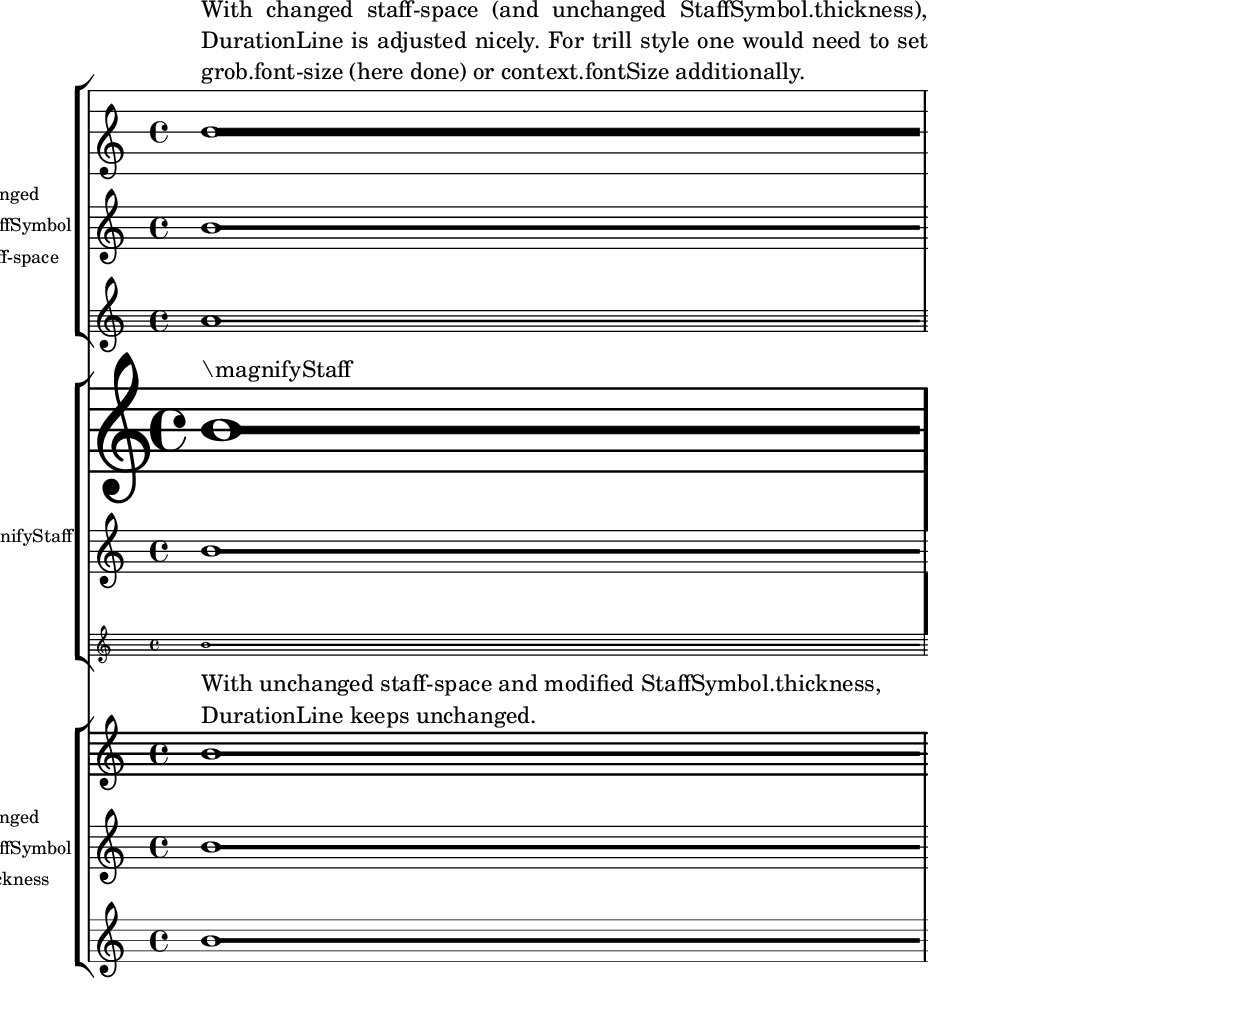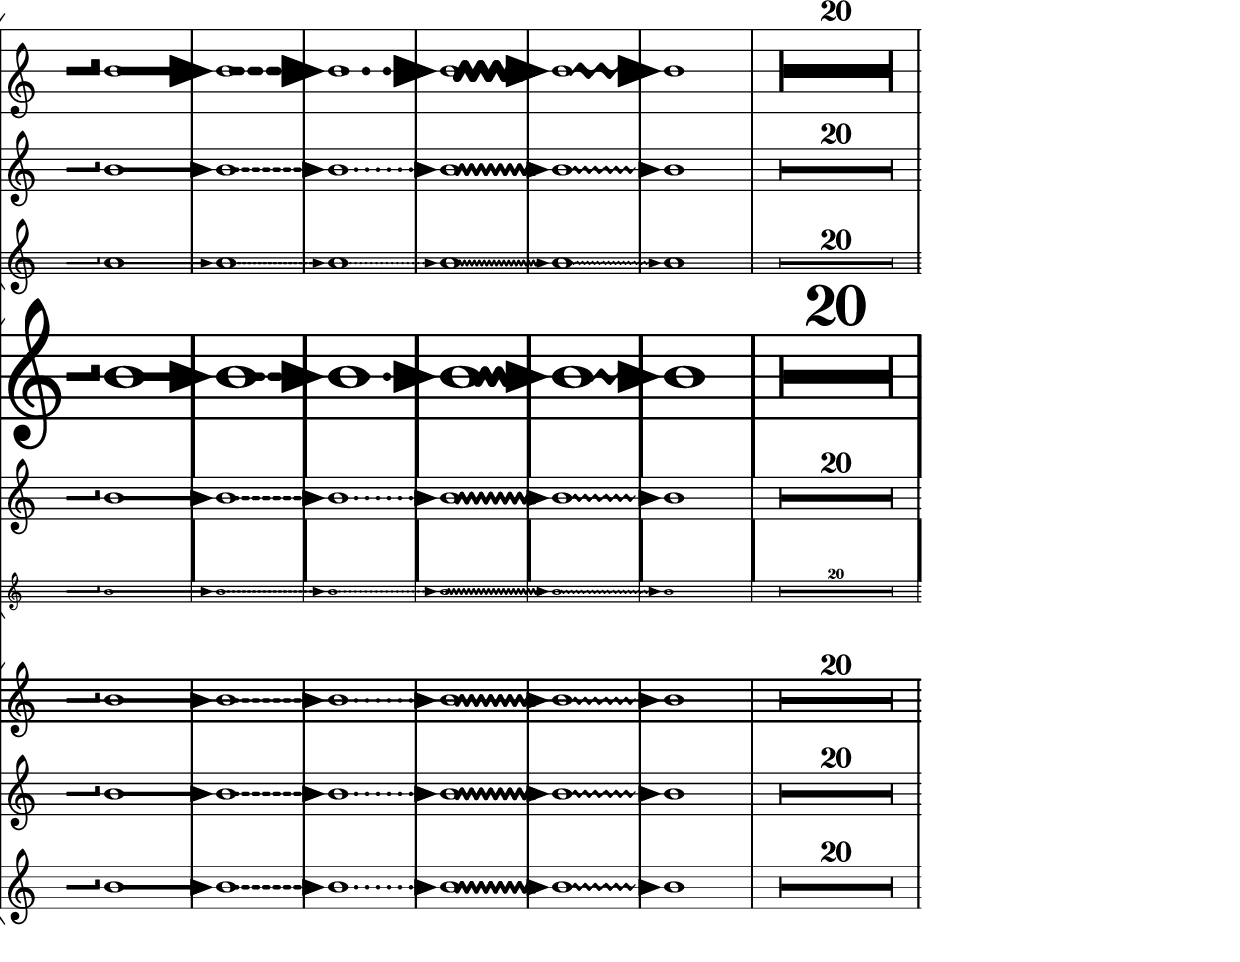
%% Generated by lilypond-book
%% Options: [exampleindent=10.16\mm,indent=0\mm,line-width=160\mm,paper-height=845.047\pt,paper-width=597.508\pt,papersize='(cons (* 597.508 pt) (* 845.047 pt))]
\include "lilypond-book-preamble.ly"


% ****************************************************************
% Start cut-&-pastable-section
% ****************************************************************

#(ly:set-option 'eps-box-padding 3.000000)



\paper {
  #(set-paper-size '(cons (* 597.508 pt) (* 845.047 pt)))
  indent = 0\mm
  line-width = 160\mm
  % offset the left padding, also add 1mm as lilypond creates cropped
  % images with a little space on the right
  line-width = #(- line-width (* mm  3.000000) (* mm 1))
}

\layout {
  
}




% ****************************************************************
% ly snippet:
% ****************************************************************
\sourcefilename "/lilypond-2.27.0/input/regression/duration-line-thickness-staff-sizes.ly"
\sourcefileline 0
\version "2.23.9"

\header {
  texidoc = "The visible thickness of a duration line is adjusted properly
according to the staff space for all styles, like for long compressed
@code{MultiMeasureRest}.
Changes in @code{StaffSymbol.thickness} are disregarded."
}

mus = {
  \override DurationLine.bound-details.right.end-style = #'hook
  b'1\-
  \override DurationLine.bound-details.right.end-style = #'arrow
  \override DurationLine.style = #'line
  b'\-
  \override DurationLine.style = #'dashed-line
  b'\-
  \override DurationLine.style = #'dotted-line
  b'\-
  \override DurationLine.style = #'zigzag
  b'\-
  \override DurationLine.style = #'trill
  b'\-
  \override DurationLine.style = #'none
  b'\-
  \compressEmptyMeasures
  R1*20
}

\score {
 <<
  \new StaffGroup
    \with {
      instrumentName =
        \markup \column {
          "changed"
          "StaffSymbol"
          "staff-space"
        }
    }
    <<
      \new Staff
        \with {
          \override StaffSymbol.staff-space = #(magstep 6)
        }
        {
          <>^
            \markup
            \override #'(line-width . 70)
            \justify-string
              #"With changed staff-space (and unchanged StaffSymbol.thickness),
              DurationLine is adjusted nicely.  For trill style one would need
              to set grob.font-size (here done) or context.fontSize
              additionally."
          \override DurationLine.font-size = #6
          \mus
        }
      \new Staff
        \mus
      \new Staff
        \with {
          \override StaffSymbol.staff-space = #(magstep -6)
        }
        {
          \override DurationLine.font-size = #-6
          \mus
        }
    >>

  \new StaffGroup
    \with { instrumentName = "\\magnifyStaff" }
    <<
      \new Staff
        \with { \magnifyStaff #(magstep 6) }
        {
          <>^\markup \fontsize #-6"\\magnifyStaff"
          \mus
        }
      \new Staff
        \mus
      \new Staff
        \with { \magnifyStaff #(magstep -6) }
        \mus
    >>

  \new StaffGroup
    \with {
      instrumentName =
        \markup \column {
          "changed"
          "StaffSymbol"
          "thickness"
        }
    }
    <<
      \new Staff
        \with { \override StaffSymbol.thickness = #(magstep 6) }
        {
         <>^
           \markup \column {
            "With unchanged staff-space and modified StaffSymbol.thickness,"
            "DurationLine keeps unchanged."
           }
         \mus
        }
      \new Staff
        \mus
      \new Staff
        \with { \override StaffSymbol.thickness = #(magstep -6) }
        \mus
    >>
 >>
 \layout {
   indent = 15
   \context {
     \StaffGroup
     \override InstrumentName.font-size = #-2
   }
   \context {
     \Voice
     \consists "Duration_line_engraver"
     %% If broken and end-style is set:
     \override DurationLine.after-line-breaking = ##t
     \override DurationLine.minimum-length-after-break = 10
   }
 }
}



% ****************************************************************
% end ly snippet
% ****************************************************************
